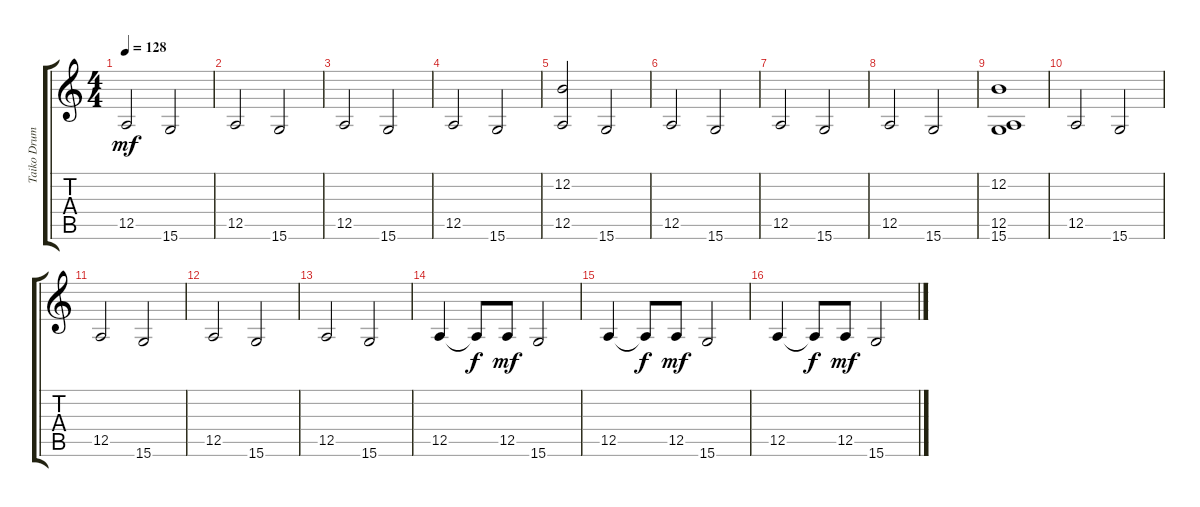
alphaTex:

\track ("Taiko Drum" "Taiko Drum") {instrument taikodrum}
\staff {score tabs}
\tuning (E4 B3 G3 D3 A2 E2) {hide}
\ts (4 4)
\tempo 128
\clef g2
\ks c
12.5.2{dy mf} 15.6.2 |
12.5.2 15.6.2 |
12.5.2 15.6.2 |
12.5.2 15.6.2 |
(12.2 12.5).2 15.6.2 |
12.5.2 15.6.2 |
12.5.2 15.6.2 |
12.5.2 15.6.2 |
(12.2 12.5 15.6).1 |
12.5.2 15.6.2 |
12.5.2 15.6.2 |
12.5.2 15.6.2 |
12.5.2 15.6.2 |
12.5.4 12.5{t}.8{dy f} 12.5.8{dy mf} 15.6.2 |
12.5.4 12.5{t}.8{dy f} 12.5.8{dy mf} 15.6.2 |
12.5.4 12.5{t}.8{dy f} 12.5.8{dy mf} 15.6.2
